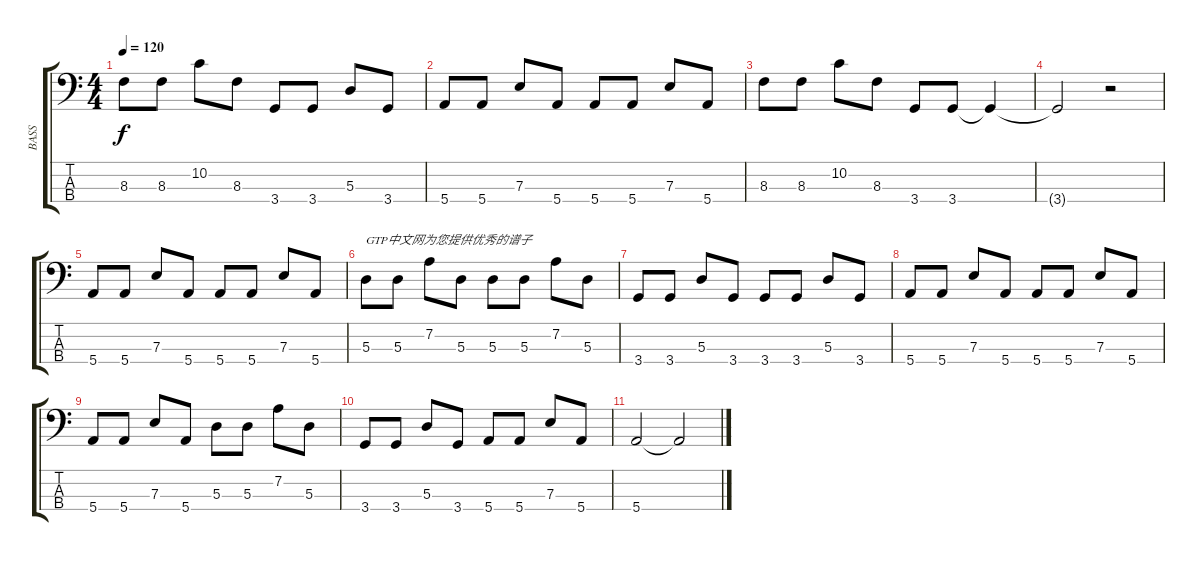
\track ("BASS" "BASS") {instrument acousticbass}
\staff {score tabs}
\tuning (G2 D2 A1 E1) {hide}
\ts (4 4)
\tempo 120
\clef f4
\ks c
8.3.8{dy f} 8.3.8 10.2.8 8.3.8 3.4.8 3.4.8 5.3.8 3.4.8 |
5.4.8 5.4.8 7.3.8 5.4.8 5.4.8 5.4.8 7.3.8 5.4.8 |
8.3.8 8.3.8 10.2.8 8.3.8 3.4.8 3.4.8 3.4{t}.4 |
3.4{t}.2 r.2 |
5.4.8 5.4.8 7.3.8 5.4.8 5.4.8 5.4.8 7.3.8 5.4.8 |
5.3.8{txt "GTP中文网为您提供优秀的谱子"} 5.3.8 7.2.8 5.3.8 5.3.8 5.3.8 7.2.8 5.3.8 |
3.4.8 3.4.8 5.3.8 3.4.8 3.4.8 3.4.8 5.3.8 3.4.8 |
5.4.8 5.4.8 7.3.8 5.4.8 5.4.8 5.4.8 7.3.8 5.4.8 |
5.4.8 5.4.8 7.3.8 5.4.8 5.3.8 5.3.8 7.2.8 5.3.8 |
3.4.8 3.4.8 5.3.8 3.4.8 5.4.8 5.4.8 7.3.8 5.4.8 |
5.4.2 5.4{t}.2
